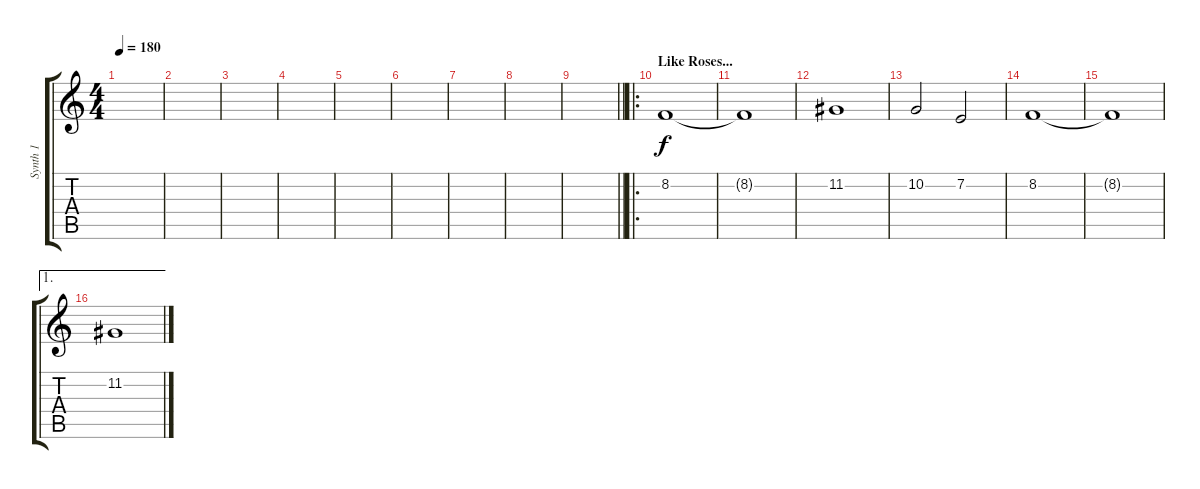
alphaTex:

\track ("Synth 1 " "Synth 1 ") {instrument synthstrings2}
\staff {score tabs}
\tuning (D4 A3 F3 C3 G2 C2) {hide}
\ts (4 4)
\tempo 180
\clef g2
\ks c
|
|
|
|
|
|
|
|
\barLineRight lightlight
|
\ro
\section ("" "Like Roses...")
8.2.1 |
8.2{t}.1 |
11.2.1 |
10.2.2 7.2.2 |
8.2.1 |
8.2{t}.1 |
\ae 1
11.2.1
